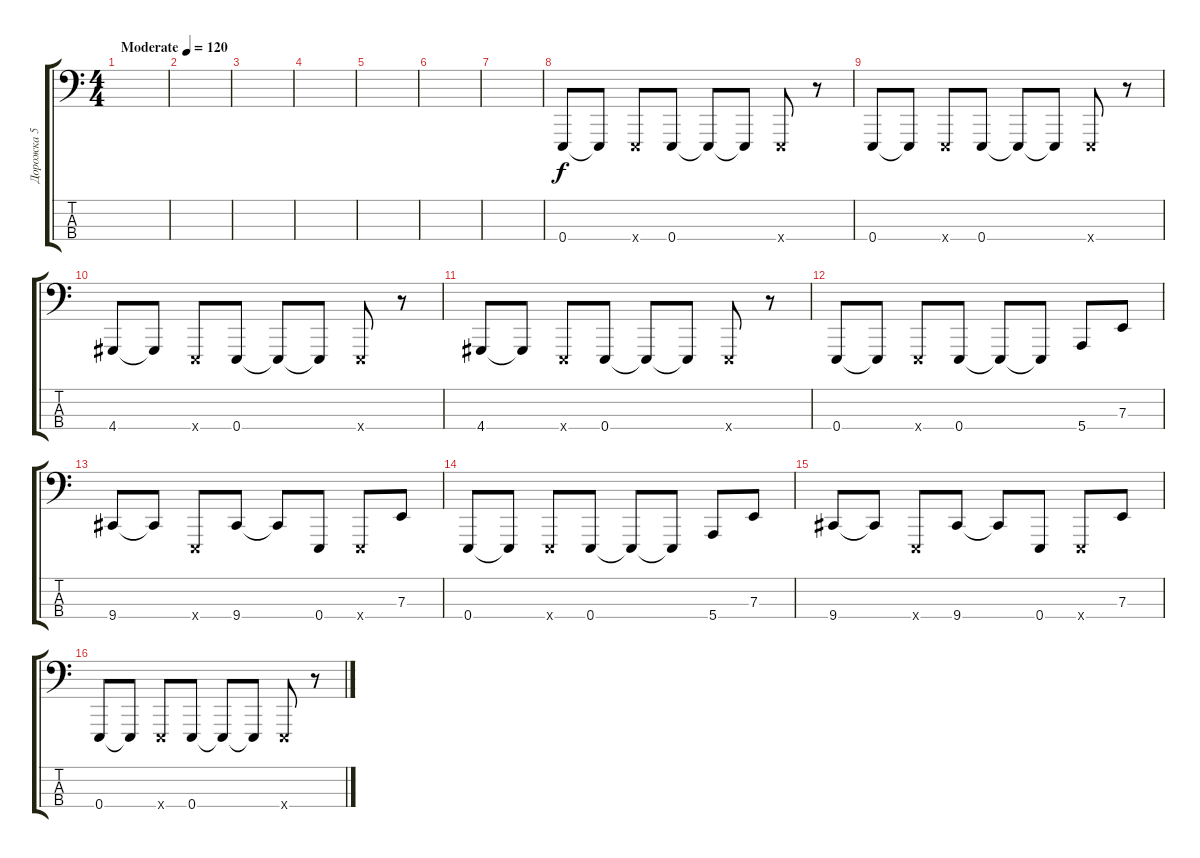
\track ("Дорожка 5" "Дорожка 5") {instrument lead2sawtooth}
\staff {score tabs}
\tuning (G2 D2 A1 E1) {hide}
\ts (4 4)
\tempo (120 "Moderate")
\clef f4
\ks c
|
|
|
|
|
|
|
0.4.8 0.4{t}.8 0.4{x}.8 0.4.8 0.4{t}.8 0.4{t}.8 0.4{x}.8 r.8 |
0.4.8 0.4{t}.8 0.4{x}.8 0.4.8 0.4{t}.8 0.4{t}.8 0.4{x}.8 r.8 |
4.4.8 4.4{t}.8 0.4{x}.8 0.4.8 0.4{t}.8 0.4{t}.8 0.4{x}.8 r.8 |
4.4.8 4.4{t}.8 0.4{x}.8 0.4.8 0.4{t}.8 0.4{t}.8 0.4{x}.8 r.8 |
0.4.8 0.4{t}.8 0.4{x}.8 0.4.8 0.4{t}.8 0.4{t}.8 5.4.8 7.3.8 |
9.4.8 9.4{t}.8 0.4{x}.8 9.4.8 9.4{t}.8 0.4.8 0.4{x}.8 7.3.8 |
0.4.8 0.4{t}.8 0.4{x}.8 0.4.8 0.4{t}.8 0.4{t}.8 5.4.8 7.3.8 |
9.4.8 9.4{t}.8 0.4{x}.8 9.4.8 9.4{t}.8 0.4.8 0.4{x}.8 7.3.8 |
0.4.8 0.4{t}.8 0.4{x}.8 0.4.8 0.4{t}.8 0.4{t}.8 0.4{x}.8 r.8
